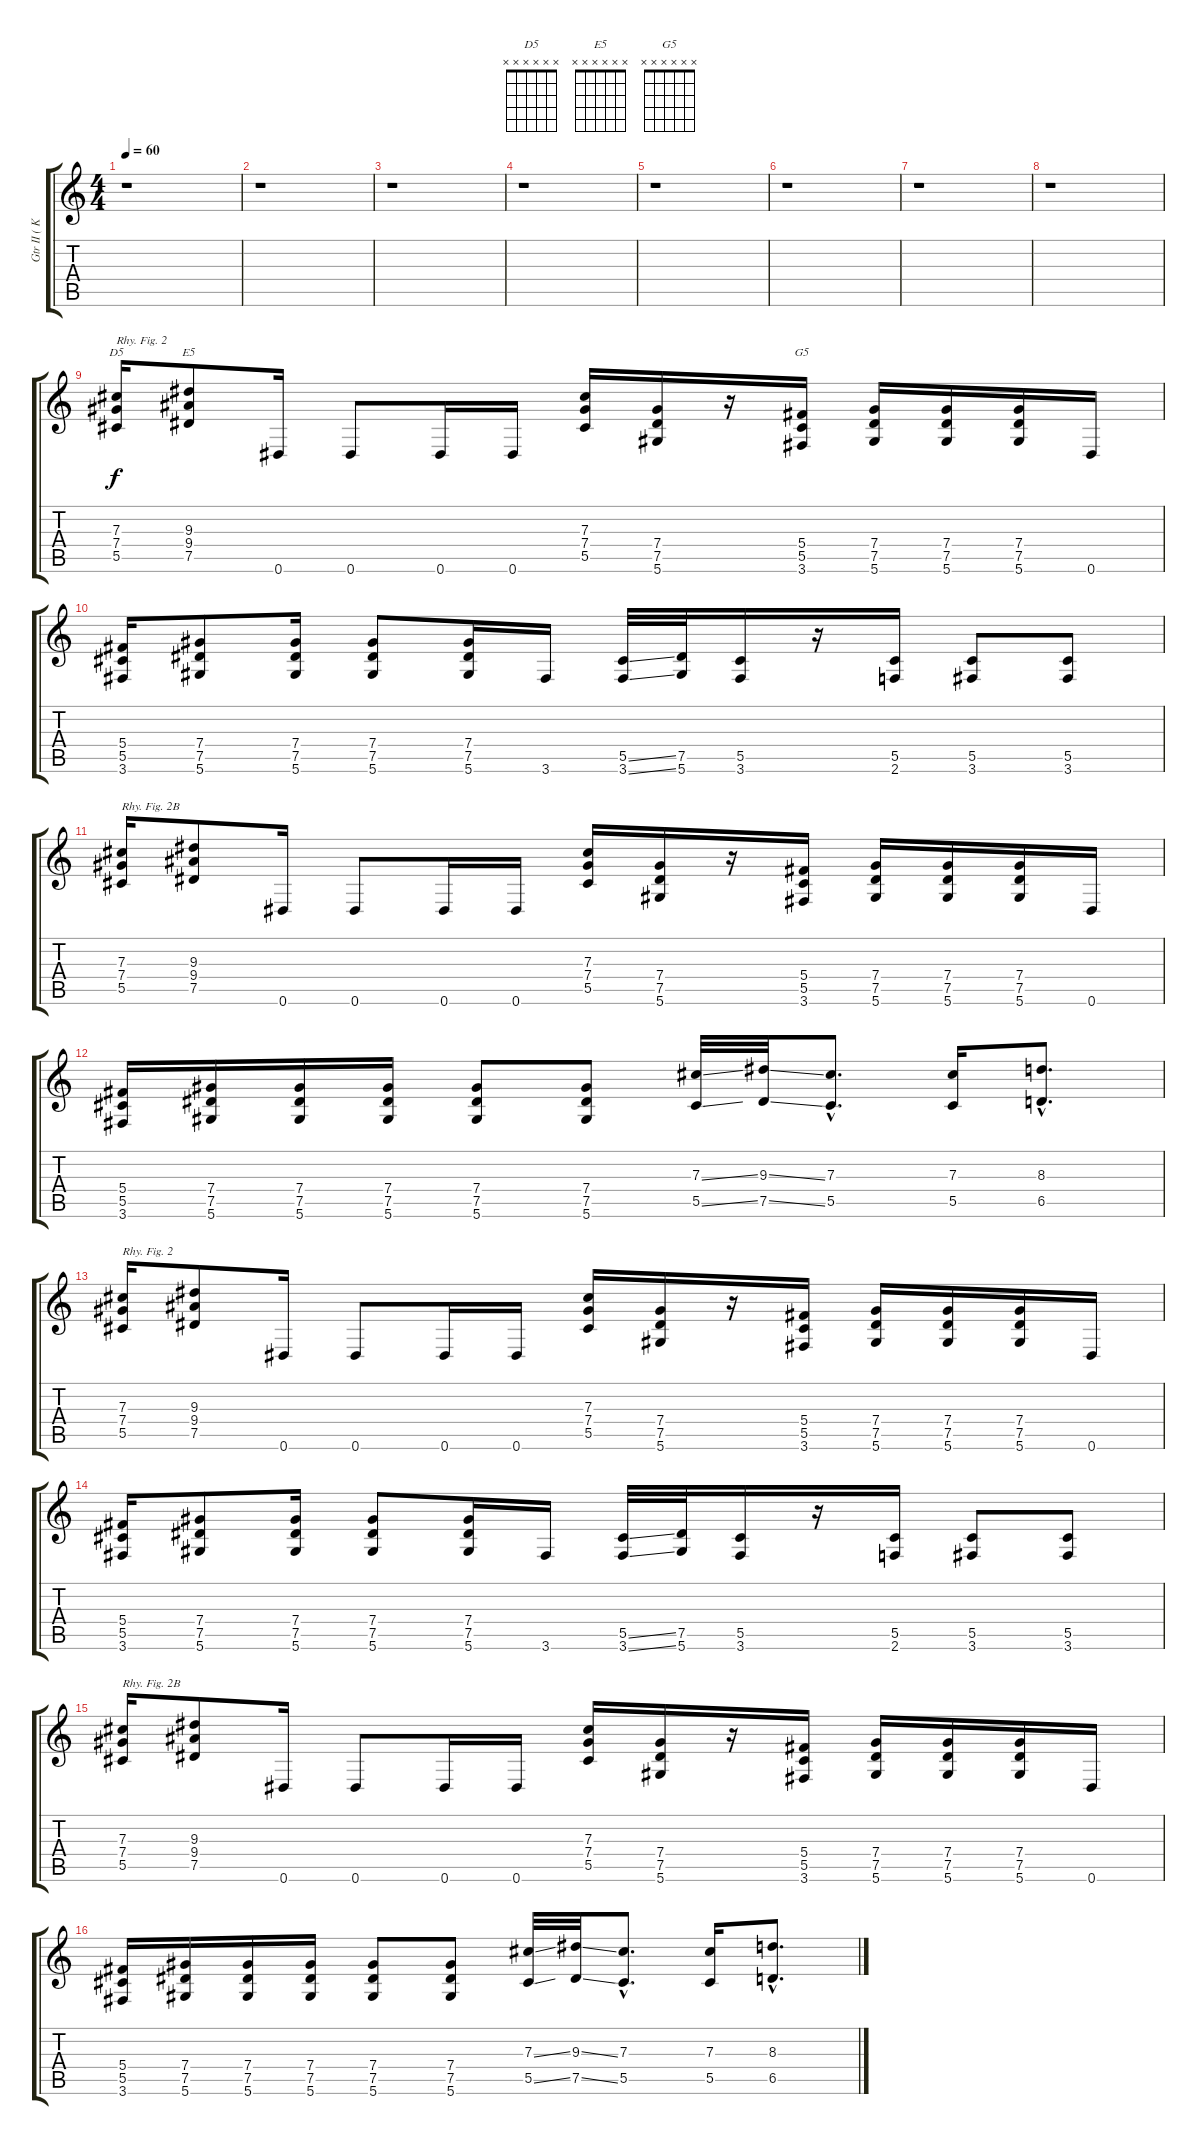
\track ("Gtr II ( Kirk )" "Gtr II ( K") {instrument distortionguitar}
\staff {score tabs}
\tuning (Eb4 Bb3 Gb3 Db3 Ab2 Eb2) {hide}
\chord ("D5" x x x x x x) {firstfret 0}
\chord ("E5" x x x x x x) {firstfret 0}
\chord ("G5" x x x x x x) {firstfret 0}
\ts (4 4)
\tempo 60
\clef g2
\ks c
r.1{dy f} |
r.1 |
r.1 |
r.1 |
r.1 |
r.1 |
r.1 |
r.1 |
(7.3 7.4 5.5).16{ch "D5" txt "Rhy. Fig. 2"} (9.3 9.4 7.5).8{ch "E5"} 0.6.16 0.6.8 0.6.16 0.6.16 (7.3 7.4 5.5).16 (7.4 7.5 5.6).16 r.16 (5.4 5.5 3.6).16{ch "G5"} (7.4 7.5 5.6).16 (7.4 7.5 5.6).16 (7.4 7.5 5.6).16 0.6.16 |
(5.4 5.5 3.6).16 (7.4 7.5 5.6).8 (7.4 7.5 5.6).16 (7.4 7.5 5.6).8 (7.4 7.5 5.6).16 3.6.16 (5.5{ss} 3.6{ss}).32 (7.5 5.6).32 (5.5 3.6).16 r.16 (5.5 2.6).16 (5.5 3.6).8 (5.5 3.6).8 |
(7.3 7.4 5.5).16{txt "Rhy. Fig. 2B"} (9.3 9.4 7.5).8 0.6.16 0.6.8 0.6.16 0.6.16 (7.3 7.4 5.5).16 (7.4 7.5 5.6).16 r.16 (5.4 5.5 3.6).16 (7.4 7.5 5.6).16 (7.4 7.5 5.6).16 (7.4 7.5 5.6).16 0.6.16 |
(5.4 5.5 3.6).16 (7.4 7.5 5.6).16 (7.4 7.5 5.6).16 (7.4 7.5 5.6).16 (7.4 7.5 5.6).8 (7.4 7.5 5.6).8 (7.3{ss} 5.5{ss}).32 (9.3{ss} 7.5{ss}).32 (7.3{hac} 5.5{hac}).8{d} (7.3 5.5).16 (8.3{hac} 6.5{hac}).8{d} |
(7.3 7.4 5.5).16{txt "Rhy. Fig. 2"} (9.3 9.4 7.5).8 0.6.16 0.6.8 0.6.16 0.6.16 (7.3 7.4 5.5).16 (7.4 7.5 5.6).16 r.16 (5.4 5.5 3.6).16 (7.4 7.5 5.6).16 (7.4 7.5 5.6).16 (7.4 7.5 5.6).16 0.6.16 |
(5.4 5.5 3.6).16 (7.4 7.5 5.6).8 (7.4 7.5 5.6).16 (7.4 7.5 5.6).8 (7.4 7.5 5.6).16 3.6.16 (5.5{ss} 3.6{ss}).32 (7.5 5.6).32 (5.5 3.6).16 r.16 (5.5 2.6).16 (5.5 3.6).8 (5.5 3.6).8 |
(7.3 7.4 5.5).16{txt "Rhy. Fig. 2B"} (9.3 9.4 7.5).8 0.6.16 0.6.8 0.6.16 0.6.16 (7.3 7.4 5.5).16 (7.4 7.5 5.6).16 r.16 (5.4 5.5 3.6).16 (7.4 7.5 5.6).16 (7.4 7.5 5.6).16 (7.4 7.5 5.6).16 0.6.16 |
(5.4 5.5 3.6).16 (7.4 7.5 5.6).16 (7.4 7.5 5.6).16 (7.4 7.5 5.6).16 (7.4 7.5 5.6).8 (7.4 7.5 5.6).8 (7.3{ss} 5.5{ss}).32 (9.3{ss} 7.5{ss}).32 (7.3{hac} 5.5{hac}).8{d} (7.3 5.5).16 (8.3{hac} 6.5{hac}).8{d}
